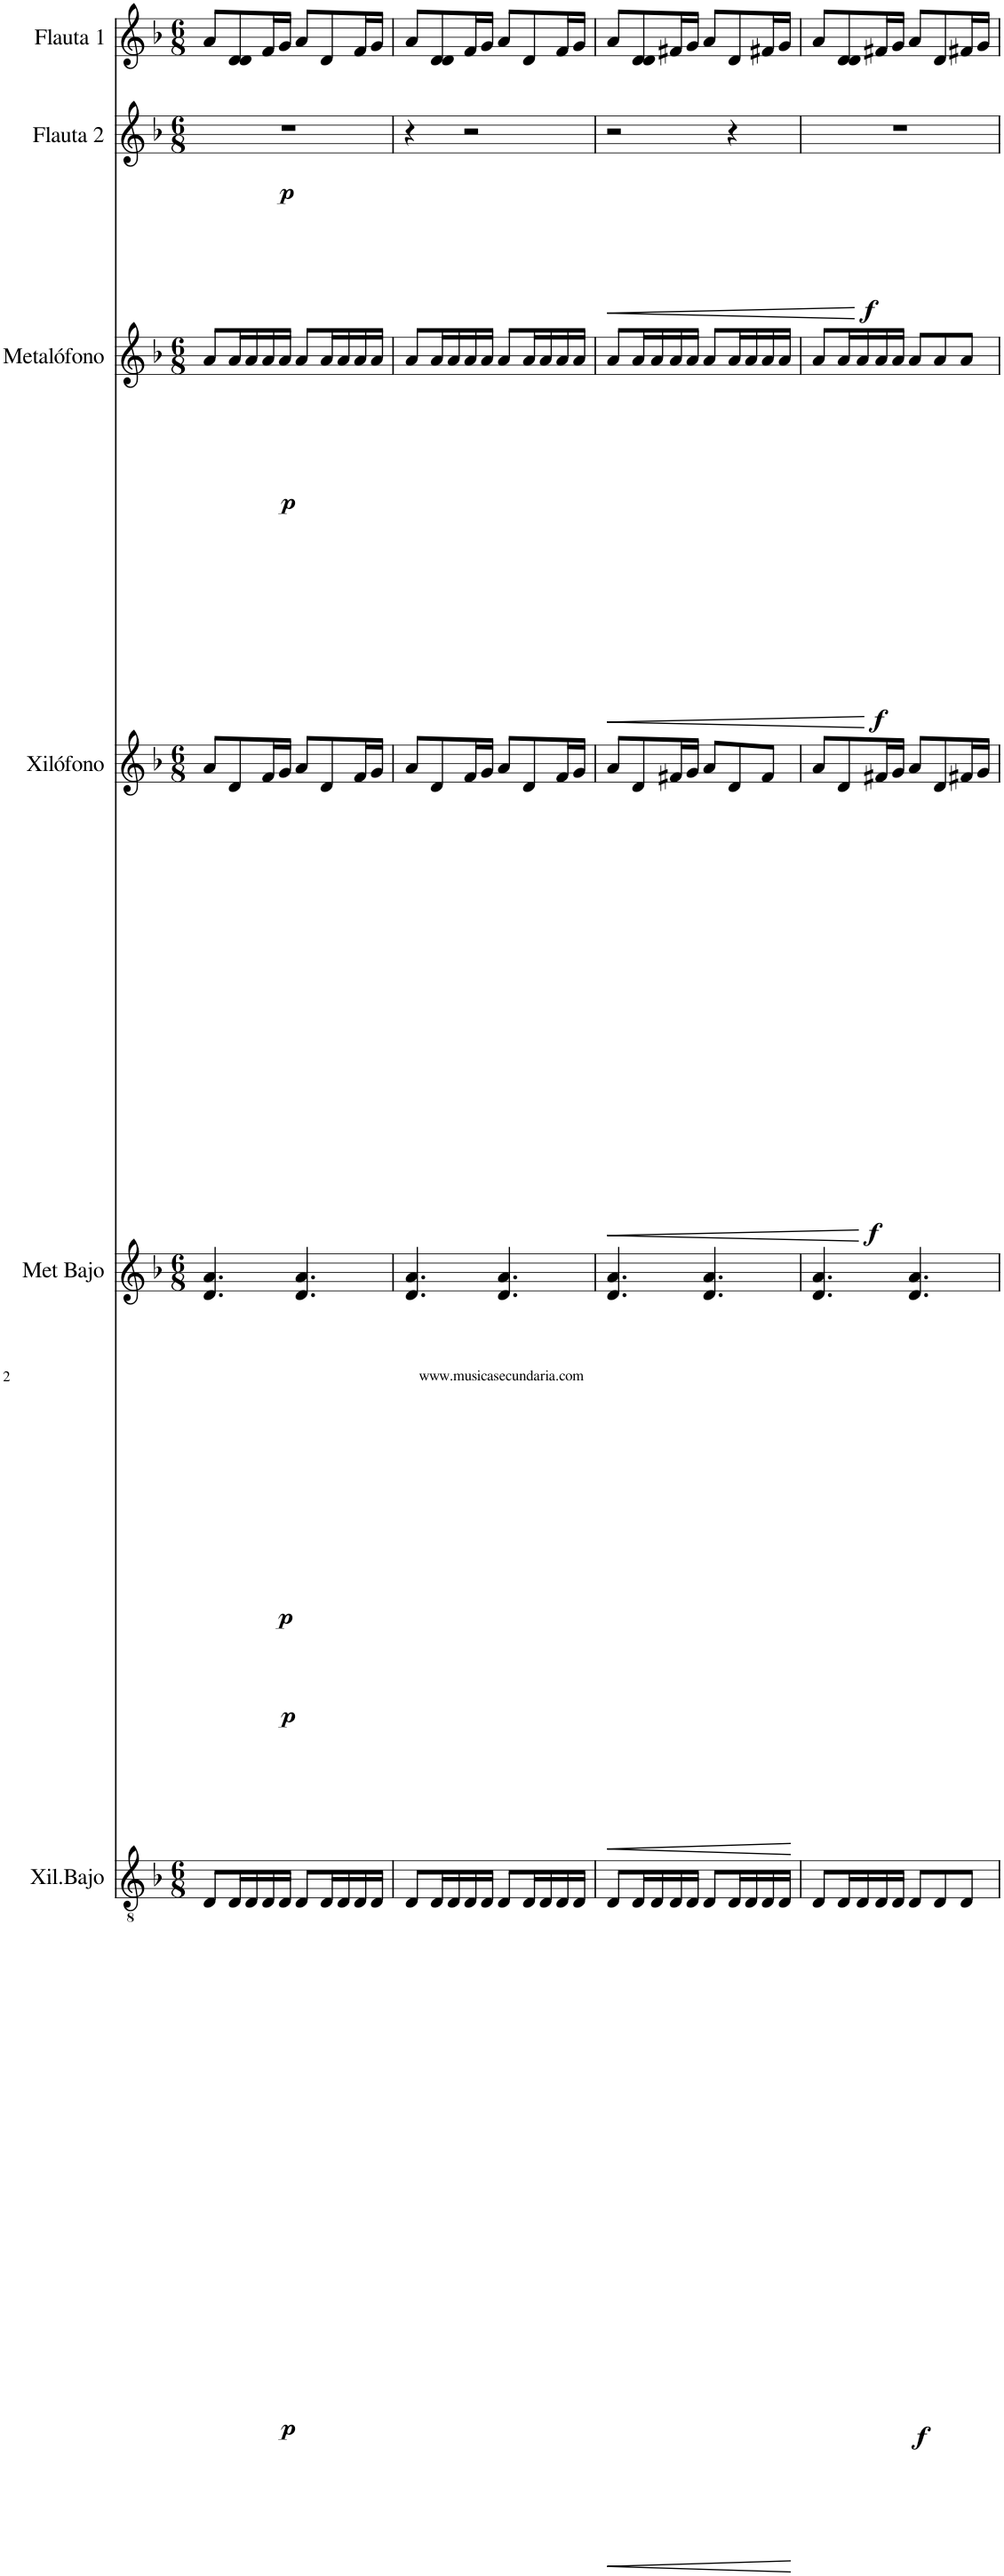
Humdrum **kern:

**kern	**dynam	**kern	**dynam	**kern	**dynam	**kern	**dynam	**kern	**dynam	**kern
*part6	*part6	*part5	*part5	*part4	*part4	*part3	*part3	*part2	*part2	*part1
*staff6	*staff6	*staff5	*staff5	*staff4	*staff4	*staff3	*staff3	*staff2	*staff2	*staff1
*I"Xil.Bajo	*	*I"Met Bajo	*	*I"Xilófono	*	*I"Metalófono	*	*I"Flauta 2	*	*I"Flauta 1
*I'Xil.B	*	*I'Met.B	*	*I'Xil	*	*I'Met	*	*I'Fl.2	*	*I'Fl.1
*clefGv2	*	*clefG2	*	*clefG2	*	*clefG2	*	*clefG2	*	*clefG2
*k[b-]	*	*k[b-]	*	*k[b-]	*	*k[b-]	*	*k[b-]	*	*k[b-]
*M6/8	*	*M6/8	*	*M6/8	*	*M6/8	*	*M6/8	*	*M6/8
=1	=1	=1	=1	=1	=1	=1	=1	=1	=1	=1
!	!LO:DY:b	!	!LO:DY:b	!	!	!	!	!	!	!
!	!	!	!LO:DY:n=1:b	!	!	!	!LO:DY:b	!	!LO:DY:b	!
8D/L	p	4.d/ 4.a/	p p	8a/L	.	8a/L	p	2.r	p	8a/L
16D/L	.	.	.	8d/	.	16a/L	.	.	.	8d/ 8d/
16D/	.	.	.	.	.	16a/	.	.	.	.
16D/	.	.	.	16f/L	.	16a/	.	.	.	16f/L
16D/JJ	.	.	.	16g/JJ	.	16a/JJ	.	.	.	16g/JJ
8D/L	.	4.d/ 4.a/	.	8a/L	.	8a/L	.	.	.	8a/L
16D/L	.	.	.	8d/	.	16a/L	.	.	.	8d/
16D/	.	.	.	.	.	16a/	.	.	.	.
16D/	.	.	.	16f/L	.	16a/	.	.	.	16f/L
16D/JJ	.	.	.	16g/JJ	.	16a/JJ	.	.	.	16g/JJ
=2	=2	=2	=2	=2	=2	=2	=2	=2	=2	=2
8D/L	.	4.d/ 4.a/	.	8a/L	.	8a/L	.	4r	.	8a/L
16D/L	.	.	.	8d/	.	16a/L	.	.	.	8d/ 8d/
16D/	.	.	.	.	.	16a/	.	.	.	.
16D/	.	.	.	16f/L	.	16a/	.	2r	.	16f/L
16D/JJ	.	.	.	16g/JJ	.	16a/JJ	.	.	.	16g/JJ
8D/L	.	4.d/ 4.a/	.	8a/L	.	8a/L	.	.	.	8a/L
16D/L	.	.	.	8d/	.	16a/L	.	.	.	8d/
16D/	.	.	.	.	.	16a/	.	.	.	.
16D/	.	.	.	16f/L	.	16a/	.	.	.	16f/L
16D/JJ	.	.	.	16g/JJ	.	16a/JJ	.	.	.	16g/JJ
=3	=3	=3	=3	=3	=3	=3	=3	=3	=3	=3
!	!LO:HP:b	!	!LO:HP:b	!	!LO:HP:b	!	!LO:HP:b	!	!LO:HP:b	!
8D/L	<	4.d/ 4.a/	<	8a/L	<	8a/L	<	2r	<	8a/L
16D/L	.	.	.	8d/	.	16a/L	.	.	.	8d/ 8d/
16D/	.	.	.	.	.	16a/	.	.	.	.
16D/	.	.	.	16f#X/L	.	16a/	.	.	.	16f#X/L
16D/JJ	.	.	.	16g/JJ	.	16a/JJ	.	.	.	16g/JJ
8D/L	.	4.d/ 4.a/	.	8a/L	.	8a/L	.	.	.	8a/L
16D/L	.	.	.	8d/	.	16a/L	.	4r	.	8d/
16D/	.	.	.	.	.	16a/	.	.	.	.
16D/	.	.	.	8f#/J	.	16a/	.	.	.	16f#X/L
16D/JJ	.	.	.	.	.	16a/JJ	.	.	.	16g/JJ
.	[	.	[	.	[	.	[	.	[	.
=4	=4	=4	=4	=4	=4	=4	=4	=4	=4	=4
!	!	!	!	!	!LO:DY:b	!	!LO:DY:b	!	!LO:DY:b	!
8D/L	.	4.d/ 4.a/	.	8a/L	f	8a/L	f	2.r	f	8a/L
!	!LO:DY:b	!	!	!	!	!	!	!	!	!
16D/L	f	.	.	8d/	.	16a/L	.	.	.	8d/ 8d/
16D/	.	.	.	.	.	16a/	.	.	.	.
16D/	.	.	.	16f#X/L	.	16a/	.	.	.	16f#X/L
16D/JJ	.	.	.	16g/JJ	.	16a/JJ	.	.	.	16g/JJ
8D/L	.	4.d/ 4.a/	.	8a/L	.	8a/L	.	.	.	8a/L
8D/	.	.	.	8d/	.	8a/	.	.	.	8d/
8D/J	.	.	.	16f#X/L	.	8a/J	.	.	.	16f#X/L
.	.	.	.	16g/JJ	.	.	.	.	.	16g/JJ
=	=	=	=	=	=	=	=	=	=	=
*-	*-	*-	*-	*-	*-	*-	*-	*-	*-	*-
